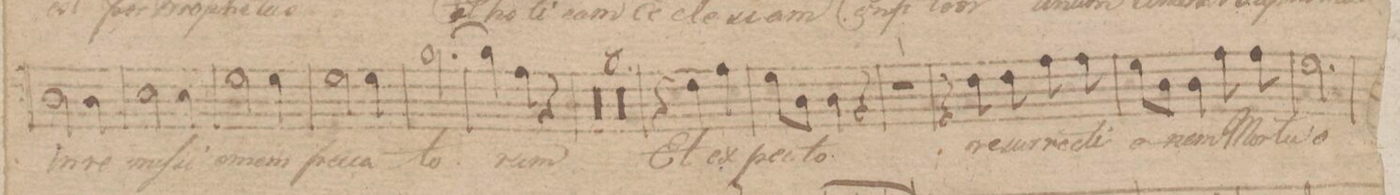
**kern	**text
*I"Tenore	*
*clefC4	*
*k[f#c#]	*
*met(c|)	*
*M3/4	*
2A\	in
4A\	re-
=214	=214
2B\	-miſ-
4B\	-si-
=215	=215
2d\	-o-
4d\	-nem
=216	=216
2d\	pec-
4d\	-ca-
=217	=217
[2.f#\	-to-
=218	=218
4f#\]	.
4e\	-rum
4r	.
=219	=219
0.r	.
=220	=220
=221	=221
=222	=222
=223	=223
0.r	.
=224	=224
=225	=225
=226	=226
=227	=227
4r	.
4c#\	Et
4e\	ex-
=228	=228
8d\L	-pec-
8A\J	.
4A\	-to
4r	.
=229	=229
2.r	.
=230	=230
4r	.
8c#\	re-
8c#\	-sur-
8e\	-rec-
8e\	-ti-
=231	=231
8e\L	-o-
8A\J	.
4A\	-nem
8e\	Mor-
8e\	-tu-
=232	=232
2.d\	-o-
=233	=233
*-	*-
